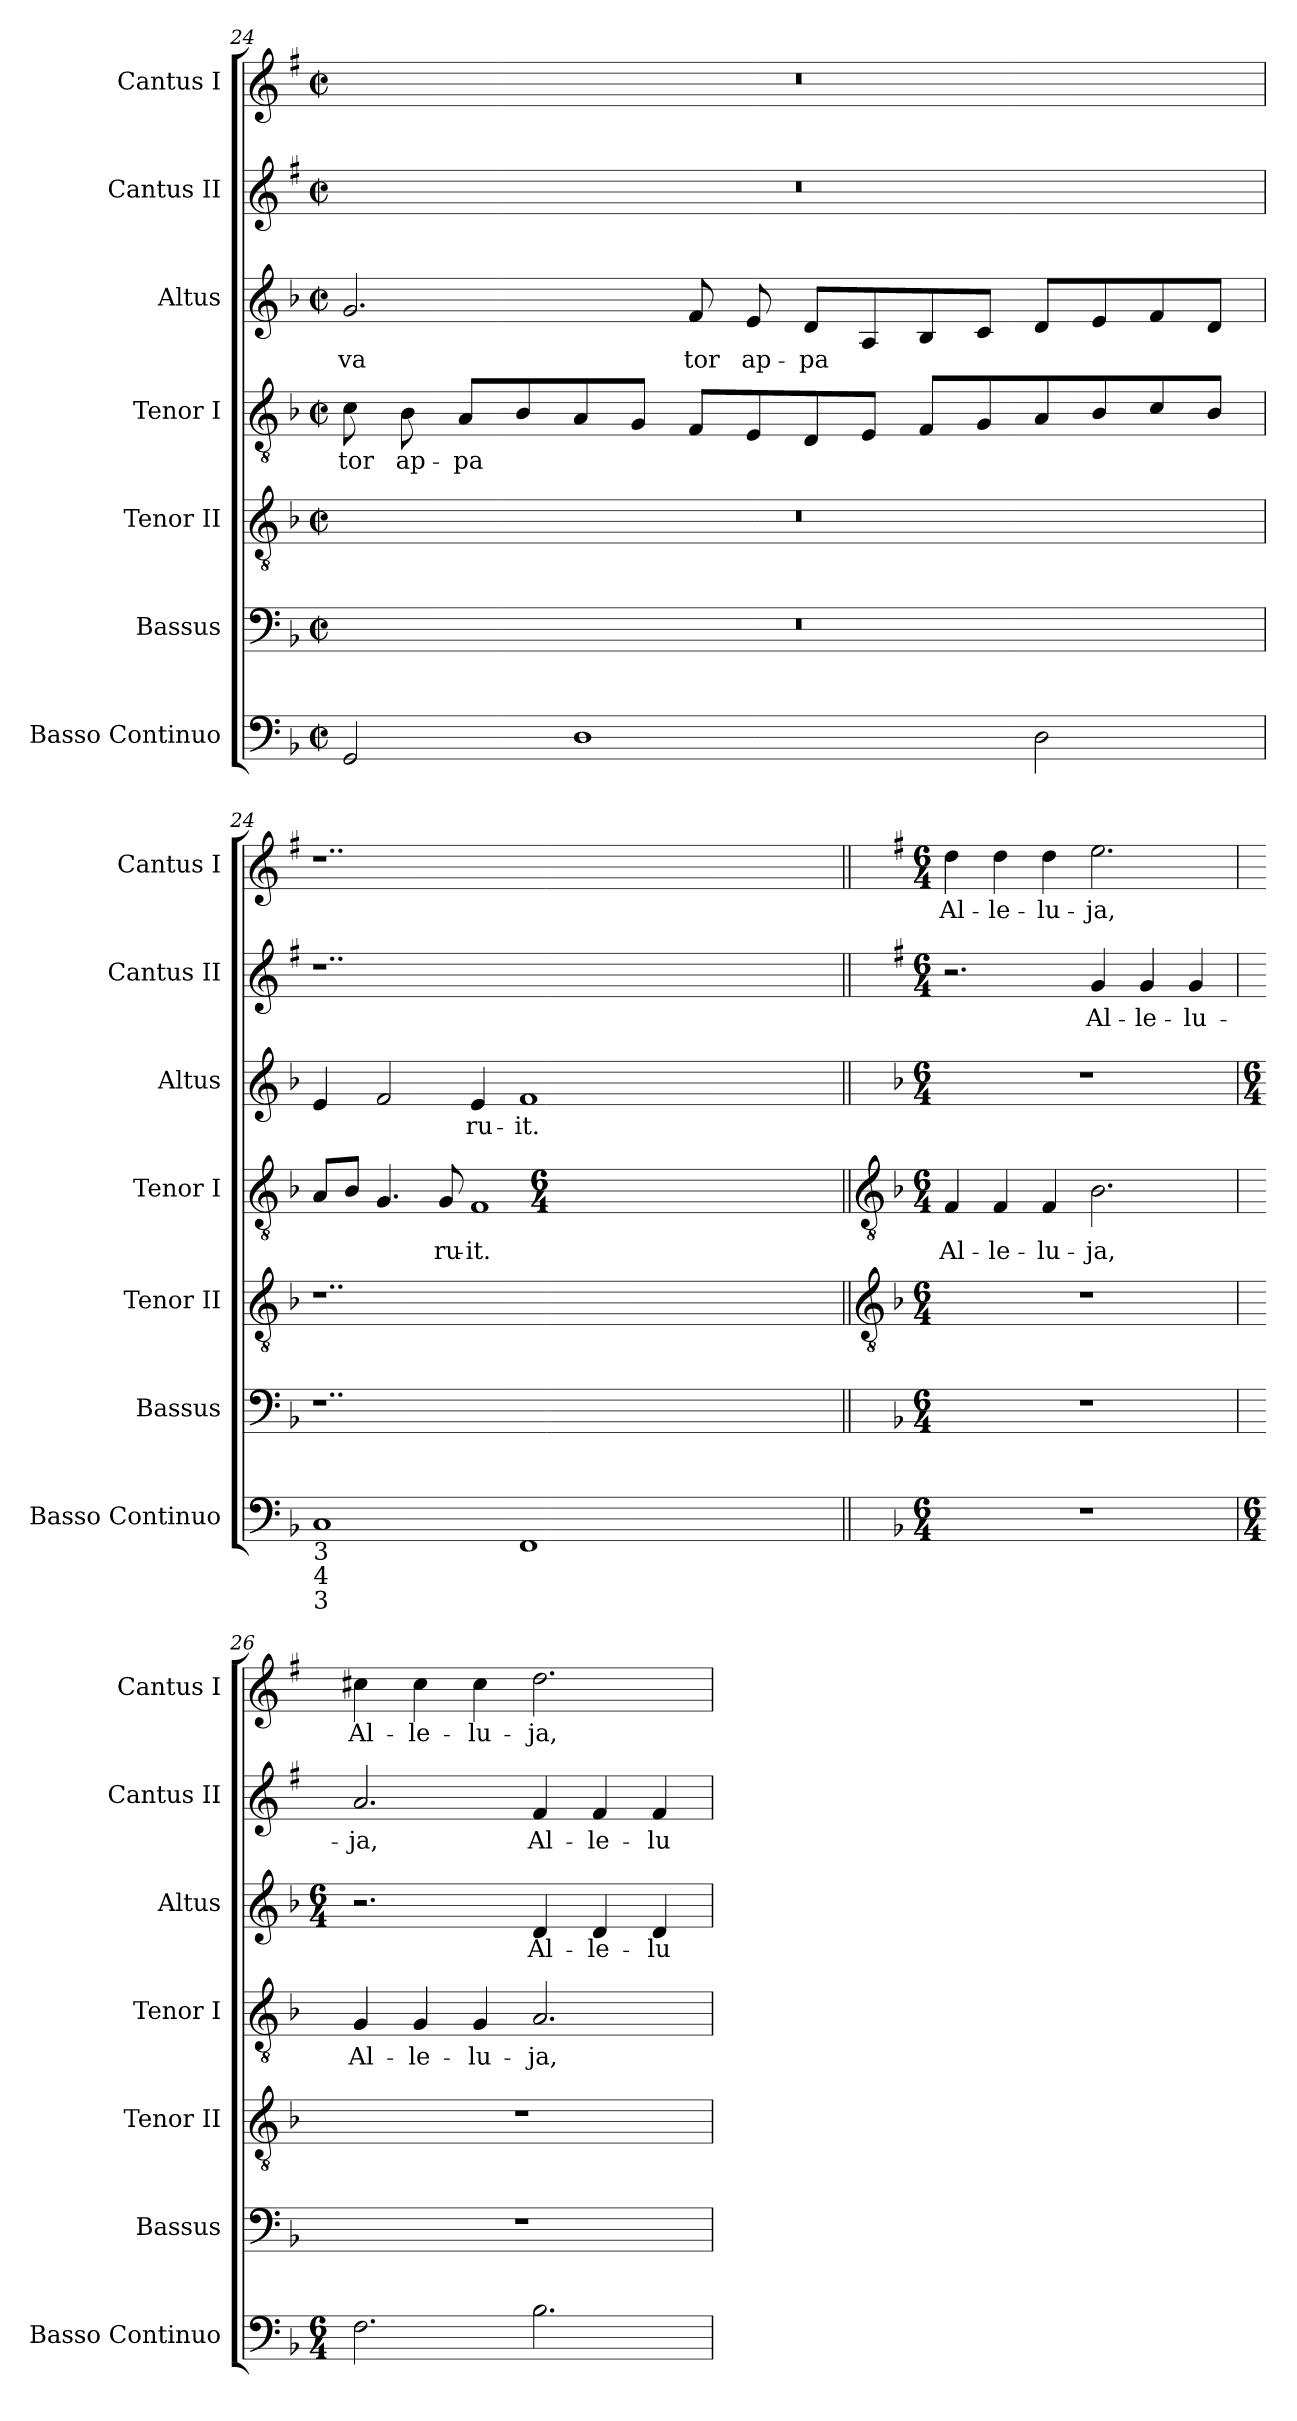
**kern	**kern	**kern	**kern	**text	**kern	**text	**kern	**text	**kern	**text
*part7	*part6	*part5	*part4	*part4	*part3	*part3	*part2	*part2	*part1	*part1
*staff7	*staff6	*staff5	*staff4	*staff4	*staff3	*staff3	*staff2	*staff2	*staff1	*staff1
*I"Basso Continuo	*I"Bassus	*I"Tenor II	*I"Tenor I	*	*I"Altus	*	*I"Cantus II	*	*I"Cantus I	*
*I'Basso Continuo	*I'Bassus	*I'Tenor II	*I'Tenor I	*	*I'Altus	*	*I'Cantus II	*	*I'Cantus I	*
*clefF4	*clefF4	*clefGv2	*clefGv2	*	*clefG2	*	*clefG2	*	*clefG2	*
*	*	*	*	*	*	*	*ITrd1c2	*	*ITrd1c2	*
*k[b-]	*k[b-]	*k[b-]	*k[b-]	*	*k[b-]	*	*k[b-]	*	*k[b-]	*
*F:	*F:	*F:	*F:	*	*F:	*	*F:	*	*F:	*
*M4/2	*M4/2	*M4/2	*M4/2	*	*M4/2	*	*M4/2	*	*M4/2	*
*met(c|)	*met(c|)	*met(c|)	*met(c|)	*	*met(c|)	*	*met(c|)	*	*met(c|)	*
=24	=24	=24	=24	=24	=24	=24	=24	=24	=24	=24
!	!	!	!	!LO:LY:b	!	!LO:LY:b	!	!	!	!
2GG	0r	0r	8c	tor	2.g	-va	0r	.	0r	.
!	!	!	!	!LO:LY:b	!	!	!	!	!	!
.	.	.	8B-	ap-	.	.	.	.	.	.
!	!	!	!	!LO:LY:b	!	!	!	!	!	!
.	.	.	8AL	-pa	.	.	.	.	.	.
.	.	.	8B-	.	.	.	.	.	.	.
1D	.	.	8A	.	.	.	.	.	.	.
.	.	.	8GJ	.	.	.	.	.	.	.
!	!	!	!	!	!	!LO:LY:b	!	!	!	!
.	.	.	8FL	.	8f	tor	.	.	.	.
!	!	!	!	!	!	!LO:LY:b	!	!	!	!
.	.	.	8E	.	8e	ap-	.	.	.	.
!	!	!	!	!	!	!LO:LY:b	!	!	!	!
.	.	.	8D	.	8dL	-pa	.	.	.	.
.	.	.	8EJ	.	8A	.	.	.	.	.
.	.	.	8FL	.	8B-	.	.	.	.	.
.	.	.	8G	.	8cJ	.	.	.	.	.
2D	.	.	8A	.	8dL	.	.	.	.	.
.	.	.	8B-	.	8e	.	.	.	.	.
.	.	.	8c	.	8f	.	.	.	.	.
.	.	.	8B-J	.	8dJ	.	.	.	.	.
=24	=24	=24	=24	=24	=24	=24	=24	=24	=24	=24
!LO:TX:b:t=3	!	!	!	!	!	!	!	!	!	!
!LO:TX:b:t=4	!	!	!	!	!	!	!	!	!	!
!LO:TX:b:t=3	!	!	!	!	!	!	!	!	!	!
1C	1..r	1..r	8AL	.	4e	.	1..r	.	1..r	.
.	.	.	8B-J	.	.	.	.	.	.	.
.	.	.	4.G	.	2f	.	.	.	.	.
!	!	!	!	!LO:LY:b	!	!	!	!	!	!
.	.	.	8G	ru-	.	.	.	.	.	.
!	!	!	!	!LO:LY:b	!	!LO:LY:b	!	!	!	!
.	.	.	1F	-it.	4e	ru-	.	.	.	.
!	!	!	!	!	!	!LO:LY:b	!	!	!	!
1FF	.	.	.	.	1f	-it.	.	.	.	.
*	*	*	*M6/4	*	*	*	*	*	*	*
.	4ryy	4ryy	4ryy	.	.	.	4ryy	.	4ryy	.
!!LO:LB:g=z
=25||	=25||	=25||	=25||	=25||	=25||	=25||	=25||	=25||	=25||	=25||
*	*	*clefGv2	*clefGv2	*	*	*	*	*	*	*
*	*k[b-]	*k[b-]	*	*	*	*	*k[b-]	*	*k[b-]	*
*	*F:	*F:	*	*	*	*	*F:	*	*F:	*
*M6/4	*M6/4	*M6/4	*M6/4	*	*M6/4	*	*M6/4	*	*M6/4	*
!	!LO:N:vis=1	!LO:N:vis=1	!	!LO:LY:b	!	!	!	!	!	!LO:LY:b
1.r	1.r	1.r	4F	Al-	1.r	.	2.r	.	4cc	Al-
!	!	!	!	!LO:LY:b	!	!	!	!	!	!LO:LY:b
.	.	.	4F	-le-	.	.	.	.	4cc	-le-
!	!	!	!	!LO:LY:b	!	!	!	!	!	!LO:LY:b
.	.	.	4F	-lu-	.	.	.	.	4cc	-lu-
!	!	!	!	!LO:LY:b	!	!	!	!LO:LY:b	!	!LO:LY:b
.	.	.	2.B-	-ja,	.	.	4f	Al-	2.dd	-ja,
!	!	!	!	!	!	!	!	!LO:LY:b	!	!
.	.	.	.	.	.	.	4f	-le-	.	.
!	!	!	!	!	!	!	!	!LO:LY:b	!	!
.	.	.	.	.	.	.	4f	-lu-	.	.
!!LO:LB:g=z
=26	=26	=26	=26	=26	=26	=26	=26	=26	=26	=26
*M6/4	*	*	*	*	*M6/4	*	*	*	*	*
!	!LO:N:vis=1	!LO:N:vis=1	!	!LO:LY:b	!	!	!	!LO:LY:b	!	!LO:LY:b
2.F	1.r	1.r	4G	Al-	2.r	.	2.g	-ja,	4bn	Al-
!	!	!	!	!LO:LY:b	!	!	!	!	!	!LO:LY:b
.	.	.	4G	-le-	.	.	.	.	4b	-le-
!	!	!	!	!LO:LY:b	!	!	!	!	!	!LO:LY:b
.	.	.	4G	-lu-	.	.	.	.	4b	-lu-
!	!	!	!	!LO:LY:b	!	!LO:LY:b	!	!LO:LY:b	!	!LO:LY:b
2.B-	.	.	2.A	-ja,	4d	Al-	4e	Al-	2.cc	-ja,
!	!	!	!	!	!	!LO:LY:b	!	!LO:LY:b	!	!
.	.	.	.	.	4d	-le-	4e	-le-	.	.
!	!	!	!	!	!	!LO:LY:b	!	!LO:LY:b	!	!
.	.	.	.	.	4d	-lu-	4e	-lu-	.	.
=	=	=	=	=	=	=	=	=	=	=
*-	*-	*-	*-	*-	*-	*-	*-	*-	*-	*-
